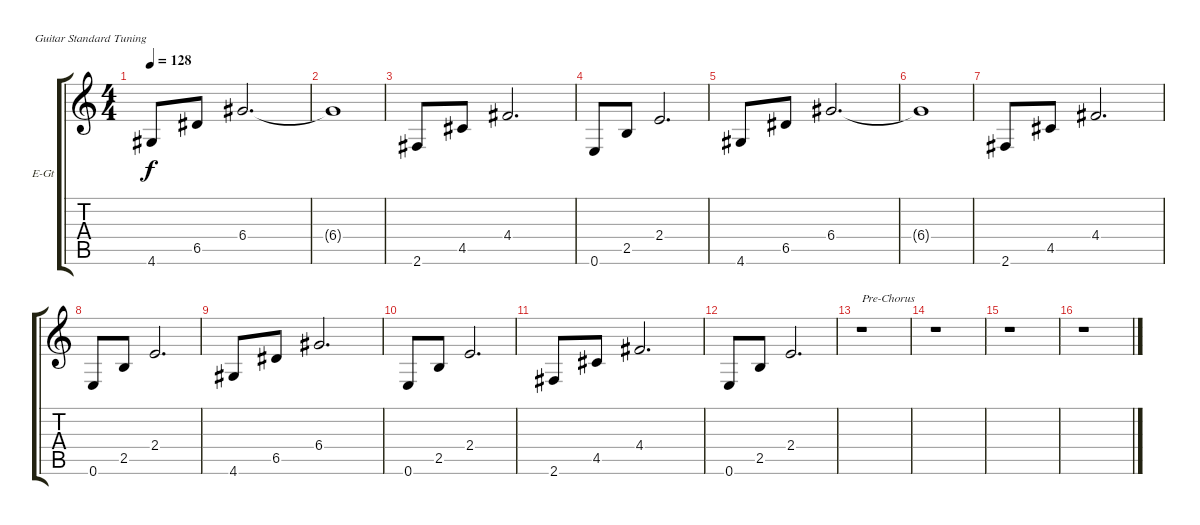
\bracketExtendMode groupsimilarinstruments
\firstSystemTrackNameOrientation horizontal
\otherSystemsTrackNameOrientation horizontal
\track ("Guitar I" "E-Gt") {instrument electricguitarclean}
\staff {score tabs}
\tuning (E4 B3 G3 D3 A2 E2)
\ts (4 4)
\tempo 128
\clef g2
\ks c
4.6.8{dy f} 6.5.8 6.4.2{d} |
6.4{t}.1 |
2.6.8 4.5.8 4.4.2{d} |
0.6.8 2.5.8 2.4.2{d} |
4.6.8 6.5.8 6.4.2{d} |
6.4{t}.1 |
2.6.8 4.5.8 4.4.2{d} |
0.6.8 2.5.8 2.4.2{d} |
4.6.8 6.5.8 6.4.2{d} |
0.6.8 2.5.8 2.4.2{d} |
2.6.8 4.5.8 4.4.2{d} |
0.6.8 2.5.8 2.4.2{d} |
r.1{txt "Pre-Chorus"} |
r.1 |
r.1 |
r.1
